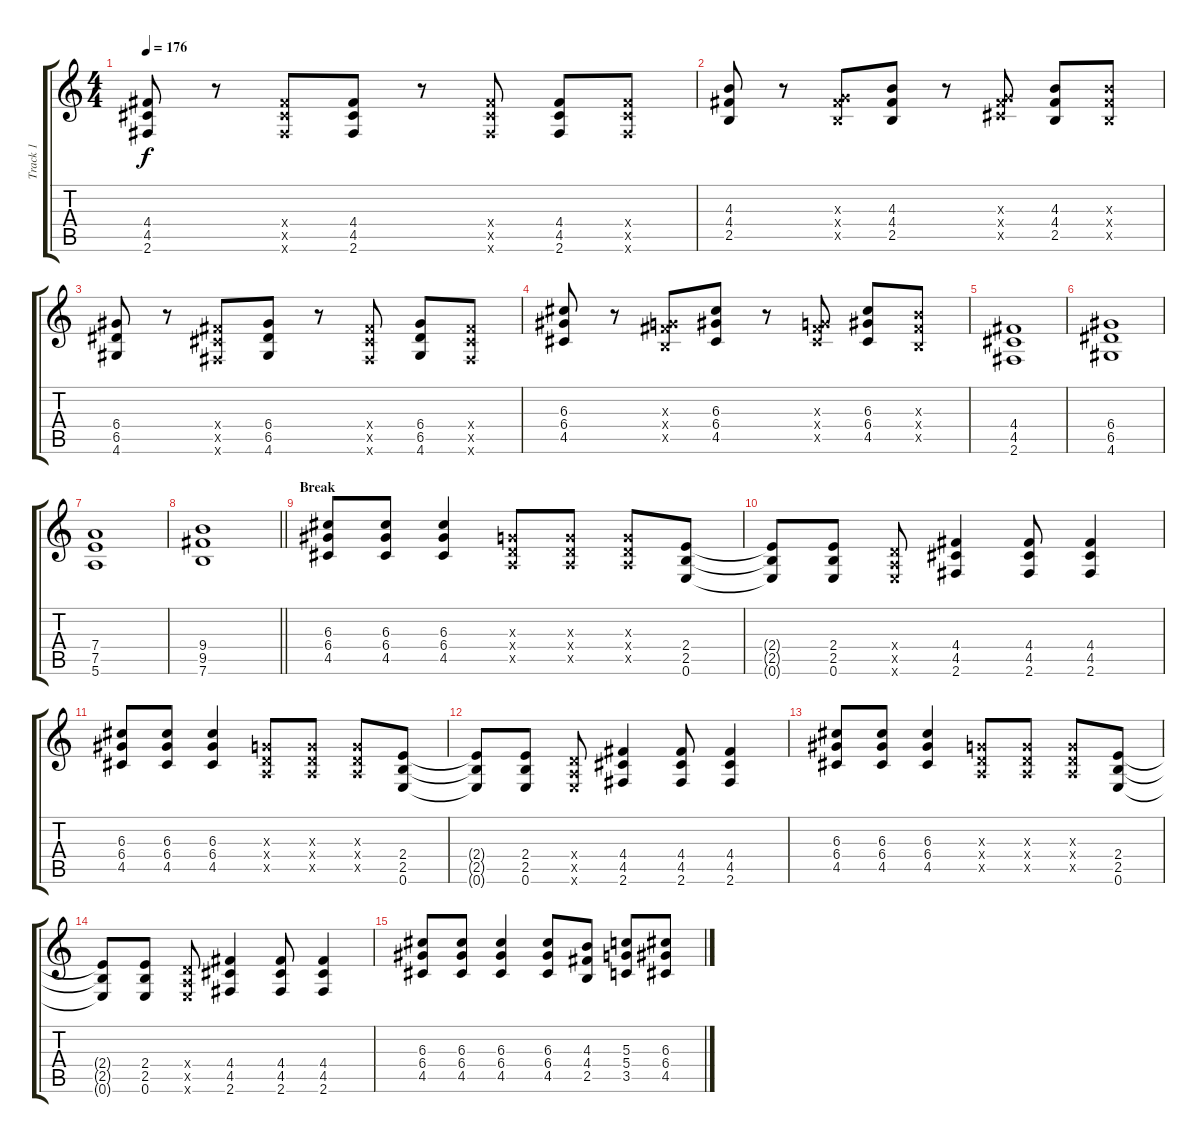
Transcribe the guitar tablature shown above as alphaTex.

\track ("Track 1" "Track 1") {instrument overdrivenguitar}
\staff {score tabs}
\tuning (E4 B3 G3 D3 A2 E2) {hide}
\ts (4 4)
\tempo 176
\clef g2
\ks c
(4.4 4.5 2.6).8{dy f} r.8 (4.4{x} 4.5{x} 2.6{x}).8 (4.4 4.5 2.6).8 r.8 (4.4{x} 4.5{x} 2.6{x}).8 (4.4 4.5 2.6).8 (4.4{x} 4.5{x} 2.6{x}).8 |
(4.3 4.4 2.5).8 r.8 (0.3{x} 4.4{x} 2.5{x}).8 (4.3 4.4 2.5).8 r.8 (0.3{x} 4.4{x} 4.5{x}).8 (4.3 4.4 2.5).8 (4.3{x} 4.4{x} 2.5{x}).8 |
(6.4 6.5 4.6).8 r.8 (4.4{x} 4.5{x} 2.6{x}).8 (6.4 6.5 4.6).8 r.8 (4.4{x} 4.5{x} 2.6{x}).8 (6.4 6.5 4.6).8 (4.4{x} 4.5{x} 2.6{x}).8 |
(6.3 6.4 4.5).8 r.8 (0.3{x} 4.4{x} 2.5{x}).8 (6.3 6.4 4.5).8 r.8 (0.3{x} 4.4{x} 4.5{x}).8 (6.3 6.4 4.5).8 (4.3{x} 4.4{x} 2.5{x}).8 |
(4.4 4.5 2.6).1 |
(6.4 6.5 4.6).1 |
(7.4 7.5 5.6).1 |
\barLineRight lightlight
(9.4 9.5 7.6).1 |
\section ("" "Break")
(6.3 6.4 4.5).8 (6.3 6.4 4.5).8 (6.3 6.4 4.5).4 (0.3{x} 0.4{x} 0.5{x}).8 (0.3{x} 0.4{x} 0.5{x}).8 (0.3{x} 0.4{x} 0.5{x}).8 (2.4 2.5 0.6).8 |
(2.4{t} 2.5{t} 0.6{t}).8 (2.4 2.5 0.6).8 (0.4{x} 0.5{x} 0.6{x}).8 (4.4 4.5 2.6).4 (4.4 4.5 2.6).8 (4.4 4.5 2.6).4 |
(6.3 6.4 4.5).8 (6.3 6.4 4.5).8 (6.3 6.4 4.5).4 (0.3{x} 0.4{x} 0.5{x}).8 (0.3{x} 0.4{x} 0.5{x}).8 (0.3{x} 0.4{x} 0.5{x}).8 (2.4 2.5 0.6).8 |
(2.4{t} 2.5{t} 0.6{t}).8 (2.4 2.5 0.6).8 (0.4{x} 0.5{x} 0.6{x}).8 (4.4 4.5 2.6).4 (4.4 4.5 2.6).8 (4.4 4.5 2.6).4 |
(6.3 6.4 4.5).8 (6.3 6.4 4.5).8 (6.3 6.4 4.5).4 (0.3{x} 0.4{x} 0.5{x}).8 (0.3{x} 0.4{x} 0.5{x}).8 (0.3{x} 0.4{x} 0.5{x}).8 (2.4 2.5 0.6).8 |
(2.4{t} 2.5{t} 0.6{t}).8 (2.4 2.5 0.6).8 (0.4{x} 0.5{x} 0.6{x}).8 (4.4 4.5 2.6).4 (4.4 4.5 2.6).8 (4.4 4.5 2.6).4 |
(6.3 6.4 4.5).8 (6.3 6.4 4.5).8 (6.3 6.4 4.5).4 (6.3 6.4 4.5).8 (4.3 4.4 2.5).8 (5.3 5.4 3.5).8 (6.3 6.4 4.5).8
